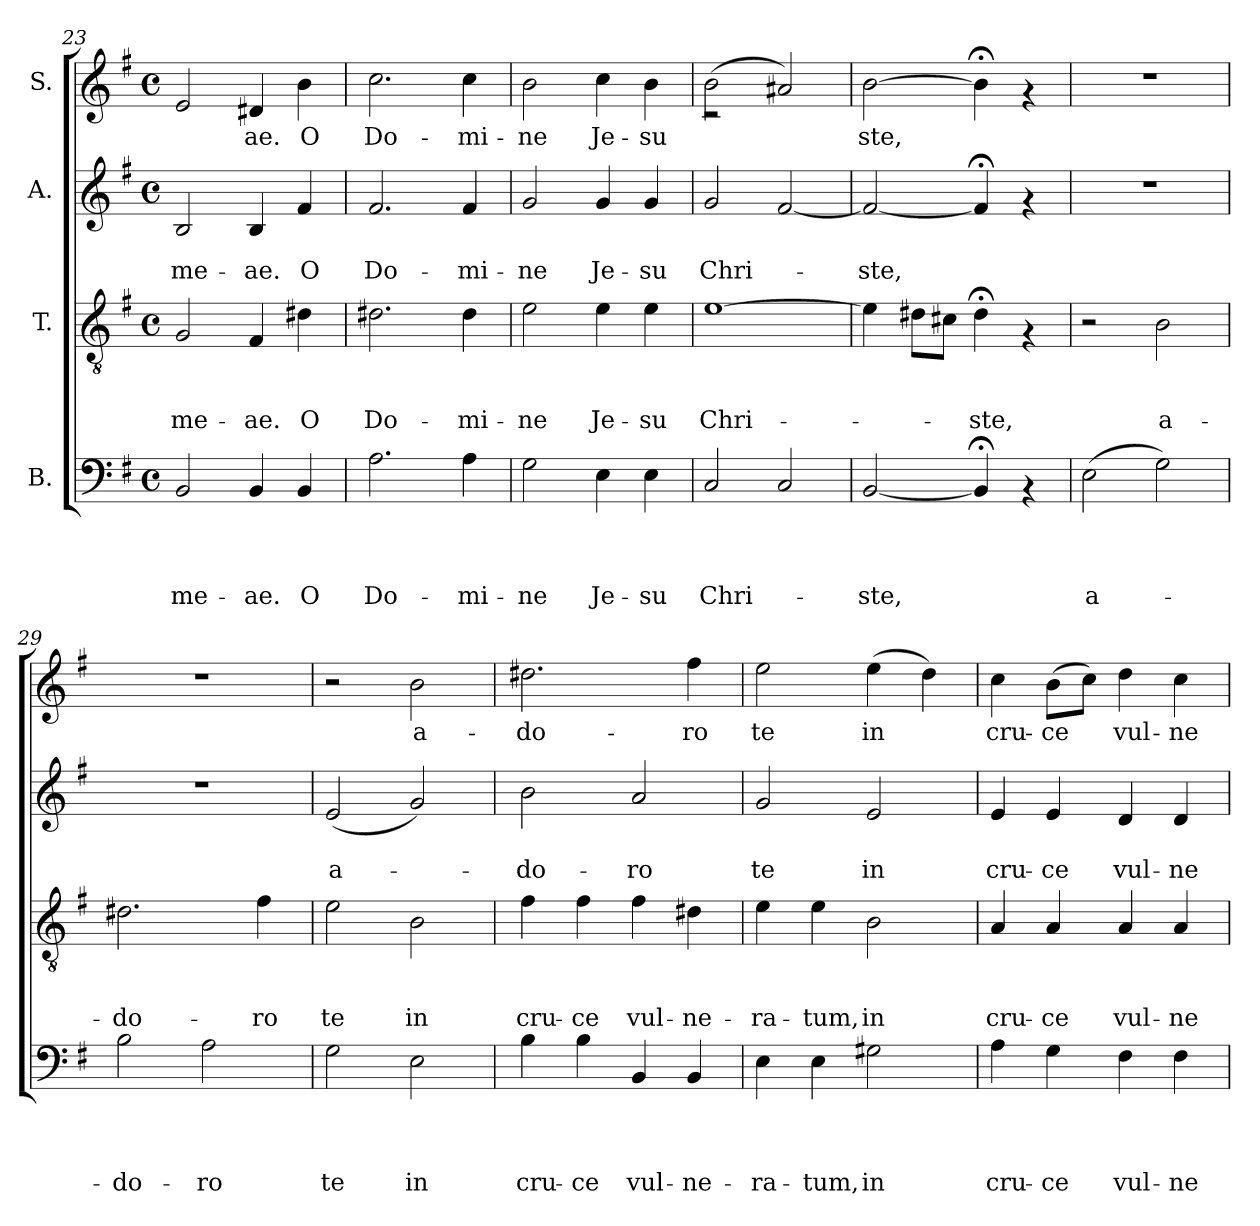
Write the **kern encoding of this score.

**kern	**text	**text	**text	**text	**kern	**text	**text	**text	**kern	**text	**text	**kern	**text
*part4	*part4	*part4	*part4	*part4	*part3	*part3	*part3	*part3	*part2	*part2	*part2	*part1	*part1
*staff4	*staff4	*staff4	*staff4	*staff4	*staff3	*staff3	*staff3	*staff3	*staff2	*staff2	*staff2	*staff1	*staff1
*I"B.	*	*	*	*	*I"T.	*	*	*	*I"A.	*	*	*I"S.	*
*clefF4	*	*	*	*	*clefGv2	*	*	*	*clefG2	*	*	*clefG2	*
*k[f#]	*	*	*	*	*k[f#]	*	*	*	*k[f#]	*	*	*k[f#]	*
*G:	*	*	*	*	*G:	*	*	*	*G:	*	*	*G:	*
*M4/4	*	*	*	*	*M4/4	*	*	*	*M4/4	*	*	*M4/4	*
*met(c)	*	*	*	*	*met(c)	*	*	*	*met(c)	*	*	*met(c)	*
=23	=23	=23	=23	=23	=23	=23	=23	=23	=23	=23	=23	=23	=23
!	!	!	!	!LO:LY:b	!	!	!	!LO:LY:b	!	!	!LO:LY:b	!	!
2BB/	.	.	.	me-	2G/	.	.	me-	2B/	.	me-	2e/	.
!	!	!	!	!LO:LY:b	!	!	!	!LO:LY:b	!	!	!LO:LY:b	!	!LO:LY:b
4BB/	.	.	.	-ae.	4F#/	.	.	-ae.	4B/	.	-ae.	4d#X/	-ae.
!	!	!	!	!LO:LY:b	!	!	!	!LO:LY:b	!	!	!LO:LY:b	!	!LO:LY:b
4BB/	.	.	.	O	4d#X\	.	.	O	4f#/	.	O	4b\	O
=24	=24	=24	=24	=24	=24	=24	=24	=24	=24	=24	=24	=24	=24
!	!	!	!	!LO:LY:b	!	!	!	!LO:LY:b	!	!	!LO:LY:b	!	!LO:LY:b
2.A\	.	.	.	Do-	2.d#X\	.	.	Do-	2.f#/	.	Do-	2.cc\	Do-
!	!	!	!	!LO:LY:b	!	!	!	!LO:LY:b	!	!	!LO:LY:b	!	!LO:LY:b
4A\	.	.	.	-mi-	4d#\	.	.	-mi-	4f#/	.	-mi-	4cc\	-mi-
=25	=25	=25	=25	=25	=25	=25	=25	=25	=25	=25	=25	=25	=25
!	!	!	!	!LO:LY:b	!	!	!	!LO:LY:b	!	!	!LO:LY:b	!	!LO:LY:b
2G\	.	.	.	-ne	2e\	.	.	-ne	2g/	.	-ne	2b\	-ne
!	!	!	!	!LO:LY:b	!	!	!	!LO:LY:b	!	!	!LO:LY:b	!	!LO:LY:b
4E\	.	.	.	Je-	4e\	.	.	Je-	4g/	.	Je-	4cc\	Je-
!	!	!	!	!LO:LY:b	!	!	!	!LO:LY:b	!	!	!LO:LY:b	!	!LO:LY:b
4E\	.	.	.	-su	4e\	.	.	-su	4g/	.	-su	4b\	-su
!!LO:PB:g=z
=26	=26	=26	=26	=26	=26	=26	=26	=26	=26	=26	=26	=26	=26
!	!	!	!	!LO:LY:b	!	!	!	!LO:LY:b	!	!	!LO:LY:b	!	!
*	*	*	*	*	*	*	*	*	*	*	*	*^	*
2C/	.	.	.	Chri-	[>1e	.	.	Chri-	2g/	.	Chri-	(>2b\	2rc	.
2C/	.	.	.	.	.	.	.	.	[>2f#/	.	.	2a#X/)	2ryy	.
=27	=27	=27	=27	=27	=27	=27	=27	=27	=27	=27	=27	=27	=27	=27
!	!	!	!	!LO:LY:b	!	!	!	!	!	!	!LO:LY:b	!	!	!LO:LY:b
*	*	*	*	*	*	*	*	*	*	*	*	*v	*v	*
[>2BB/	.	.	.	-ste,	4e\]	.	.	.	2f#/_	.	-ste,	[>2b\	ste,
.	.	.	.	.	8d#X\L	.	.	.	.	.	.	.	.
.	.	.	.	.	8c#X\J	.	.	.	.	.	.	.	.
!	!	!	!	!	!	!	!	!LO:LY:b	!	!	!	!	!
4BB;</]	.	.	.	.	4d#;<\	.	.	-ste,	4f#;</]	.	.	4b;<\]	.
4rAA	.	.	.	.	4rF	.	.	.	4rf	.	.	4rf	.
=28	=28	=28	=28	=28	=28	=28	=28	=28	=28	=28	=28	=28	=28
!	!	!	!	!LO:LY:b	!	!	!	!	!	!	!	!	!
(>2E\	.	.	.	a-	2r	.	.	.	1r	.	.	1r	.
!	!	!	!	!	!	!	!	!LO:LY:b	!	!	!	!	!
2G\)	.	.	.	.	2B\	.	.	a-	.	.	.	.	.
=29	=29	=29	=29	=29	=29	=29	=29	=29	=29	=29	=29	=29	=29
!	!	!	!	!LO:LY:b	!	!	!	!LO:LY:b	!	!	!	!	!
2B\	.	.	.	-do-	2.d#X\	.	.	-do-	1r	.	.	1r	.
!	!	!	!	!LO:LY:b	!	!	!	!	!	!	!	!	!
2A\	.	.	.	-ro	.	.	.	.	.	.	.	.	.
!	!	!	!	!	!	!	!	!LO:LY:b	!	!	!	!	!
.	.	.	.	.	4f#\	.	.	-ro	.	.	.	.	.
=30	=30	=30	=30	=30	=30	=30	=30	=30	=30	=30	=30	=30	=30
!	!	!	!	!LO:LY:b	!	!	!	!LO:LY:b	!	!	!LO:LY:b	!	!
2G\	.	.	.	te	2e\	.	.	te	(<2e/	.	a-	2r	.
!	!	!	!	!LO:LY:b	!	!	!	!LO:LY:b	!	!	!	!	!LO:LY:b
2E\	.	.	.	in	2B\	.	.	in	2g/)	.	.	2b\	a-
=31	=31	=31	=31	=31	=31	=31	=31	=31	=31	=31	=31	=31	=31
!	!	!	!	!LO:LY:b	!	!	!	!LO:LY:b	!	!	!LO:LY:b	!	!LO:LY:b
4B\	.	.	.	cru-	4f#\	.	.	cru-	2b\	.	-do-	2.dd#X\	-do-
!	!	!	!	!LO:LY:b	!	!	!	!LO:LY:b	!	!	!	!	!
4B\	.	.	.	-ce	4f#\	.	.	-ce	.	.	.	.	.
!	!	!	!	!LO:LY:b	!	!	!	!LO:LY:b	!	!	!LO:LY:b	!	!
4BB/	.	.	.	vul-	4f#\	.	.	vul-	2a/	.	-ro	.	.
!	!	!	!	!LO:LY:b	!	!	!	!LO:LY:b	!	!	!	!	!LO:LY:b
4BB/	.	.	.	-ne-	4d#X\	.	.	-ne-	.	.	.	4ff#\	-ro
!!LO:PB:g=z
=32	=32	=32	=32	=32	=32	=32	=32	=32	=32	=32	=32	=32	=32
!	!	!	!	!LO:LY:b	!	!	!	!LO:LY:b	!	!	!LO:LY:b	!	!LO:LY:b
4E\	.	.	.	-ra-	4e\	.	.	-ra-	2g/	.	te	2ee\	te
!	!	!	!	!LO:LY:b	!	!	!	!LO:LY:b	!	!	!	!	!
4E\	.	.	.	-tum,	4e\	.	.	-tum,	.	.	.	.	.
!	!	!	!	!LO:LY:b	!	!	!	!LO:LY:b	!	!	!LO:LY:b	!	!LO:LY:b
2G#X\	.	.	.	in	2B\	.	.	in	2e/	.	in	(>4ee\	in
.	.	.	.	.	.	.	.	.	.	.	.	4dd\)	.
=33	=33	=33	=33	=33	=33	=33	=33	=33	=33	=33	=33	=33	=33
!	!	!	!	!LO:LY:b	!	!	!	!LO:LY:b	!	!	!LO:LY:b	!	!LO:LY:b
4A\	.	.	.	cru-	4A/	.	.	cru-	4e/	.	cru-	4cc\	cru-
!	!	!	!	!LO:LY:b	!	!	!	!LO:LY:b	!	!	!LO:LY:b	!	!LO:LY:b
4G\	.	.	.	-ce	4A/	.	.	-ce	4e/	.	-ce	(>8b\L	-ce
.	.	.	.	.	.	.	.	.	.	.	.	8cc\J)	.
!	!	!	!	!LO:LY:b	!	!	!	!LO:LY:b	!	!	!LO:LY:b	!	!LO:LY:b
4F#\	.	.	.	vul-	4A/	.	.	vul-	4d/	.	vul-	4dd\	vul-
!	!	!	!	!LO:LY:b	!	!	!	!LO:LY:b	!	!	!LO:LY:b	!	!LO:LY:b
4F#\	.	.	.	-ne-	4A/	.	.	-ne-	4d/	.	-ne-	4cc\	-ne-
=	=	=	=	=	=	=	=	=	=	=	=	=	=
*-	*-	*-	*-	*-	*-	*-	*-	*-	*-	*-	*-	*-	*-
